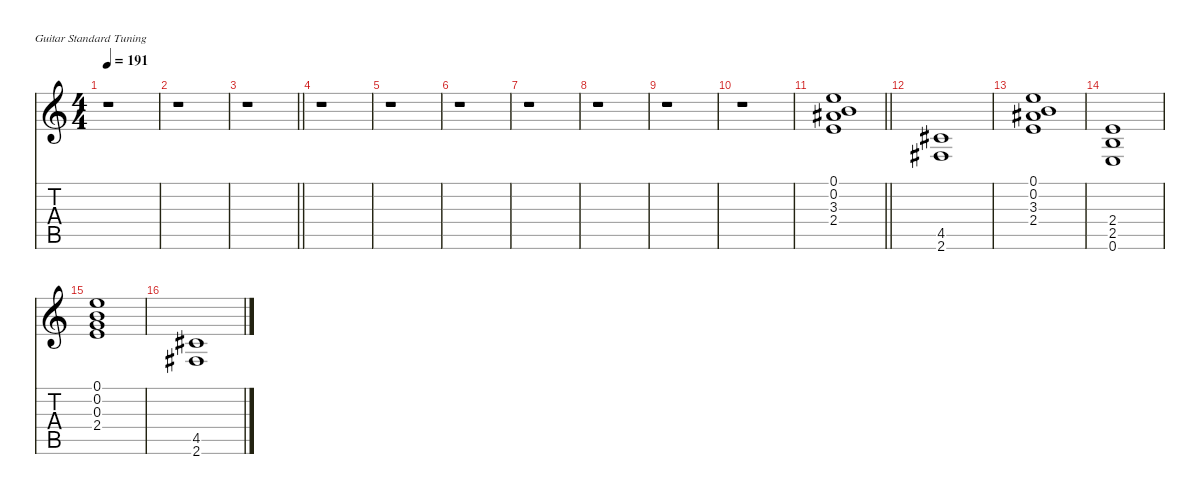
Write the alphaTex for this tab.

\defaultSystemsLayout 4
\hideDynamics
\bracketExtendMode nobrackets
\singleTrackTrackNamePolicy hidden
\multiTrackTrackNamePolicy hidden
\firstSystemTrackNameMode fullname
\firstSystemTrackNameOrientation horizontal
\otherSystemsTrackNameOrientation horizontal
\track ("Guitar 2" "dist.guit.") {instrument distortionguitar}
\staff {score tabs}
\tuning (E4 B3 G3 D3 A2 E2)
\ts (4 4)
\tempo 191
\clef g2
\ks c
r.1{dy f beam Down} |
r.1{beam Down} |
\barLineRight lightlight
r.1{beam Down} |
r.1{beam Down} |
r.1{beam Down} |
r.1{beam Down} |
r.1{beam Down} |
r.1{beam Down} |
r.1{beam Down} |
r.1{beam Down} |
\barLineRight lightlight
(0.1 0.2 3.3{acc #} 2.4).1{instrument distortionguitar beam Up} |
(4.5{acc #} 2.6{acc #}).1{beam Up} |
(0.1 0.2 3.3{acc #} 2.4).1{beam Up} |
(2.4 2.5 0.6).1{beam Up} |
(0.1 0.2 0.3 2.4).1{beam Up} |
(4.5{acc #} 2.6{acc #}).1{beam Up}
